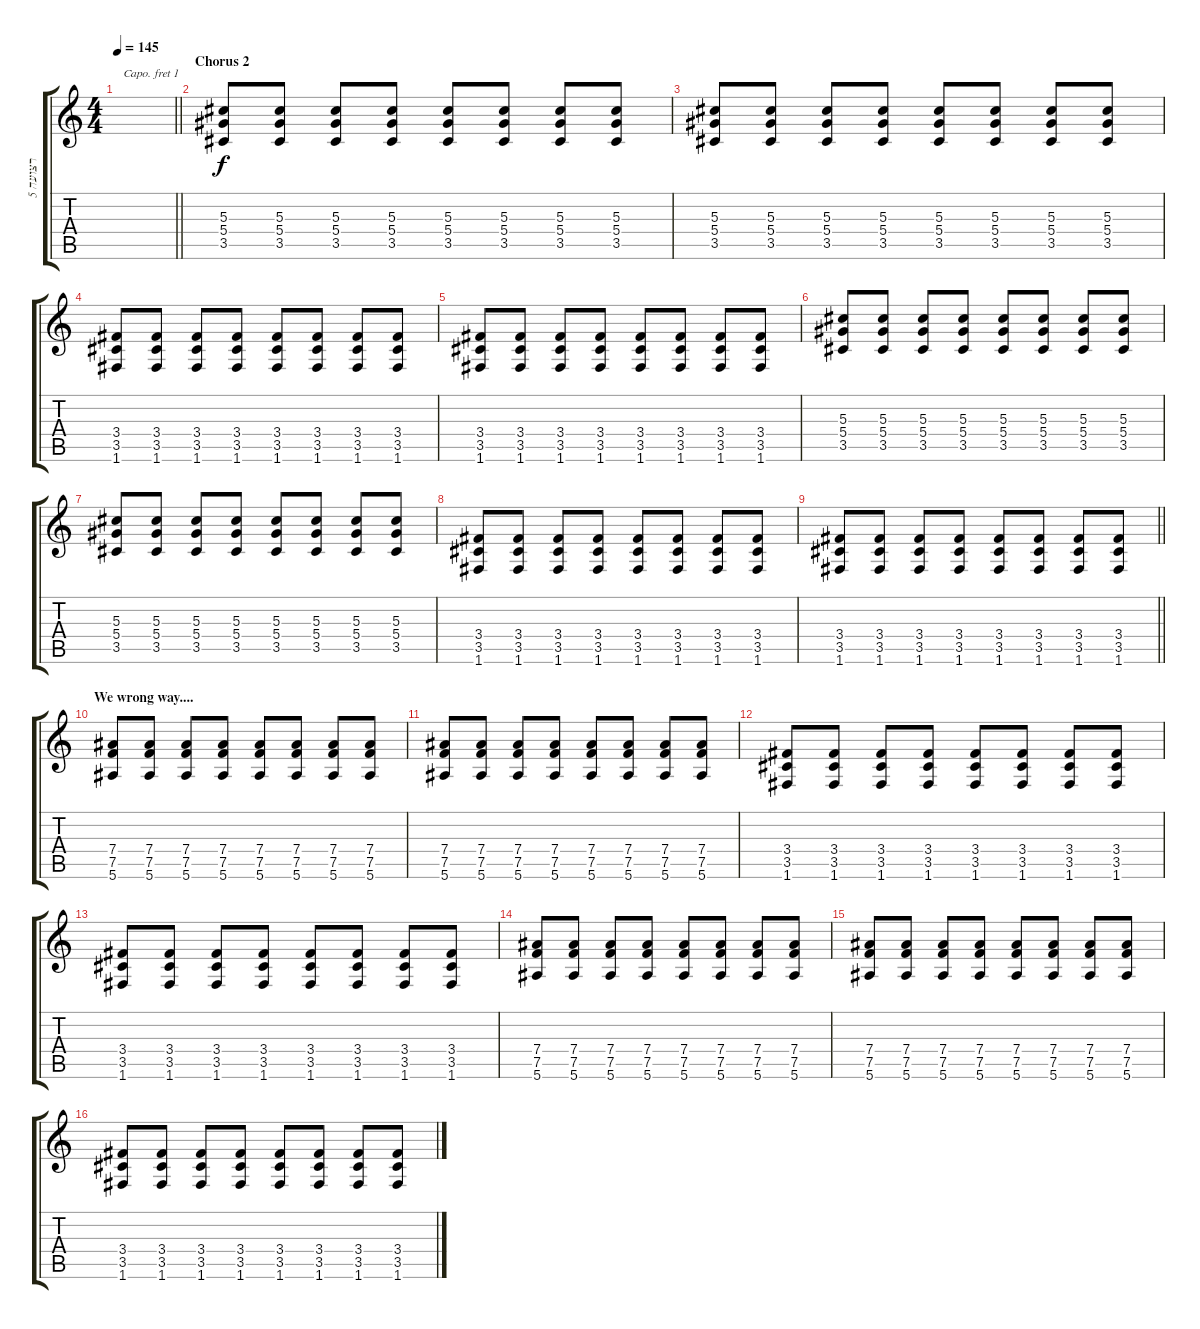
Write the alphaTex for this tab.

\track ("רצועה 5" "רצועה 5") {instrument distortionguitar}
\staff {score tabs}
\capo 1
\tuning (E4 B3 G3 D3 A2 E2) {hide}
\ts (4 4)
\tempo 145
\clef g2
\barLineRight lightlight
\ks c
|
\section ("" "Chorus 2")
(5.3 5.4 3.5).8 (5.3 5.4 3.5).8 (5.3 5.4 3.5).8 (5.3 5.4 3.5).8 (5.3 5.4 3.5).8 (5.3 5.4 3.5).8 (5.3 5.4 3.5).8 (5.3 5.4 3.5).8 |
(5.3 5.4 3.5).8 (5.3 5.4 3.5).8 (5.3 5.4 3.5).8 (5.3 5.4 3.5).8 (5.3 5.4 3.5).8 (5.3 5.4 3.5).8 (5.3 5.4 3.5).8 (5.3 5.4 3.5).8 |
(3.4 3.5 1.6).8 (3.4 3.5 1.6).8 (3.4 3.5 1.6).8 (3.4 3.5 1.6).8 (3.4 3.5 1.6).8 (3.4 3.5 1.6).8 (3.4 3.5 1.6).8 (3.4 3.5 1.6).8 |
(3.4 3.5 1.6).8 (3.4 3.5 1.6).8 (3.4 3.5 1.6).8 (3.4 3.5 1.6).8 (3.4 3.5 1.6).8 (3.4 3.5 1.6).8 (3.4 3.5 1.6).8 (3.4 3.5 1.6).8 |
(5.3 5.4 3.5).8 (5.3 5.4 3.5).8 (5.3 5.4 3.5).8 (5.3 5.4 3.5).8 (5.3 5.4 3.5).8 (5.3 5.4 3.5).8 (5.3 5.4 3.5).8 (5.3 5.4 3.5).8 |
(5.3 5.4 3.5).8 (5.3 5.4 3.5).8 (5.3 5.4 3.5).8 (5.3 5.4 3.5).8 (5.3 5.4 3.5).8 (5.3 5.4 3.5).8 (5.3 5.4 3.5).8 (5.3 5.4 3.5).8 |
(3.4 3.5 1.6).8 (3.4 3.5 1.6).8 (3.4 3.5 1.6).8 (3.4 3.5 1.6).8 (3.4 3.5 1.6).8 (3.4 3.5 1.6).8 (3.4 3.5 1.6).8 (3.4 3.5 1.6).8 |
\barLineRight lightlight
(3.4 3.5 1.6).8 (3.4 3.5 1.6).8 (3.4 3.5 1.6).8 (3.4 3.5 1.6).8 (3.4 3.5 1.6).8 (3.4 3.5 1.6).8 (3.4 3.5 1.6).8 (3.4 3.5 1.6).8 |
\section ("" "We wrong way....")
(7.4 7.5 5.6).8 (7.4 7.5 5.6).8 (7.4 7.5 5.6).8 (7.4 7.5 5.6).8 (7.4 7.5 5.6).8 (7.4 7.5 5.6).8 (7.4 7.5 5.6).8 (7.4 7.5 5.6).8 |
(7.4 7.5 5.6).8 (7.4 7.5 5.6).8 (7.4 7.5 5.6).8 (7.4 7.5 5.6).8 (7.4 7.5 5.6).8 (7.4 7.5 5.6).8 (7.4 7.5 5.6).8 (7.4 7.5 5.6).8 |
(3.4 3.5 1.6).8 (3.4 3.5 1.6).8 (3.4 3.5 1.6).8 (3.4 3.5 1.6).8 (3.4 3.5 1.6).8 (3.4 3.5 1.6).8 (3.4 3.5 1.6).8 (3.4 3.5 1.6).8 |
(3.4 3.5 1.6).8 (3.4 3.5 1.6).8 (3.4 3.5 1.6).8 (3.4 3.5 1.6).8 (3.4 3.5 1.6).8 (3.4 3.5 1.6).8 (3.4 3.5 1.6).8 (3.4 3.5 1.6).8 |
(7.4 7.5 5.6).8 (7.4 7.5 5.6).8 (7.4 7.5 5.6).8 (7.4 7.5 5.6).8 (7.4 7.5 5.6).8 (7.4 7.5 5.6).8 (7.4 7.5 5.6).8 (7.4 7.5 5.6).8 |
(7.4 7.5 5.6).8 (7.4 7.5 5.6).8 (7.4 7.5 5.6).8 (7.4 7.5 5.6).8 (7.4 7.5 5.6).8 (7.4 7.5 5.6).8 (7.4 7.5 5.6).8 (7.4 7.5 5.6).8 |
(3.4 3.5 1.6).8 (3.4 3.5 1.6).8 (3.4 3.5 1.6).8 (3.4 3.5 1.6).8 (3.4 3.5 1.6).8 (3.4 3.5 1.6).8 (3.4 3.5 1.6).8 (3.4 3.5 1.6).8
